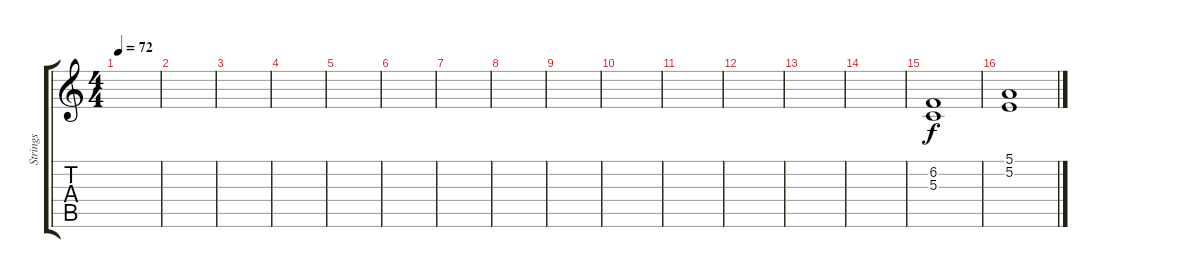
\track ("Strings" "Strings") {instrument stringensemble1}
\staff {score tabs}
\tuning (E4 B3 G3 D3 A2 E2) {hide}
\ts (4 4)
\tempo 72
\clef g2
\ks c
|
|
|
|
|
|
|
|
|
|
|
|
|
|
(6.2 5.3).1 |
(5.1 5.2).1{dy f}
